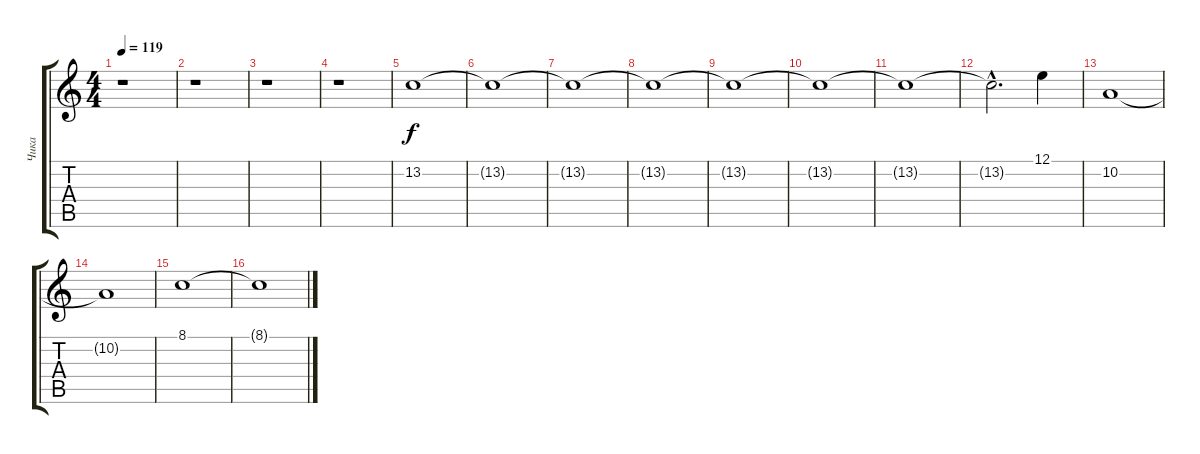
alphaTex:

\track ("Чика" "Чика") {instrument synthstrings2}
\staff {score tabs}
\tuning (E4 B3 G3 D3 A2 E2) {hide}
\ts (4 4)
\tempo 119
\clef g2
\ks c
r.1{dy f instrument synthstrings2} |
r.1 |
r.1 |
r.1 |
13.2.1 |
13.2{t}.1 |
13.2{t}.1 |
13.2{t}.1 |
13.2{t}.1 |
13.2{t}.1 |
13.2{t}.1 |
13.2{hac t}.2{d} 12.1.4 |
10.2.1 |
10.2{t}.1 |
8.1.1 |
8.1{t}.1
